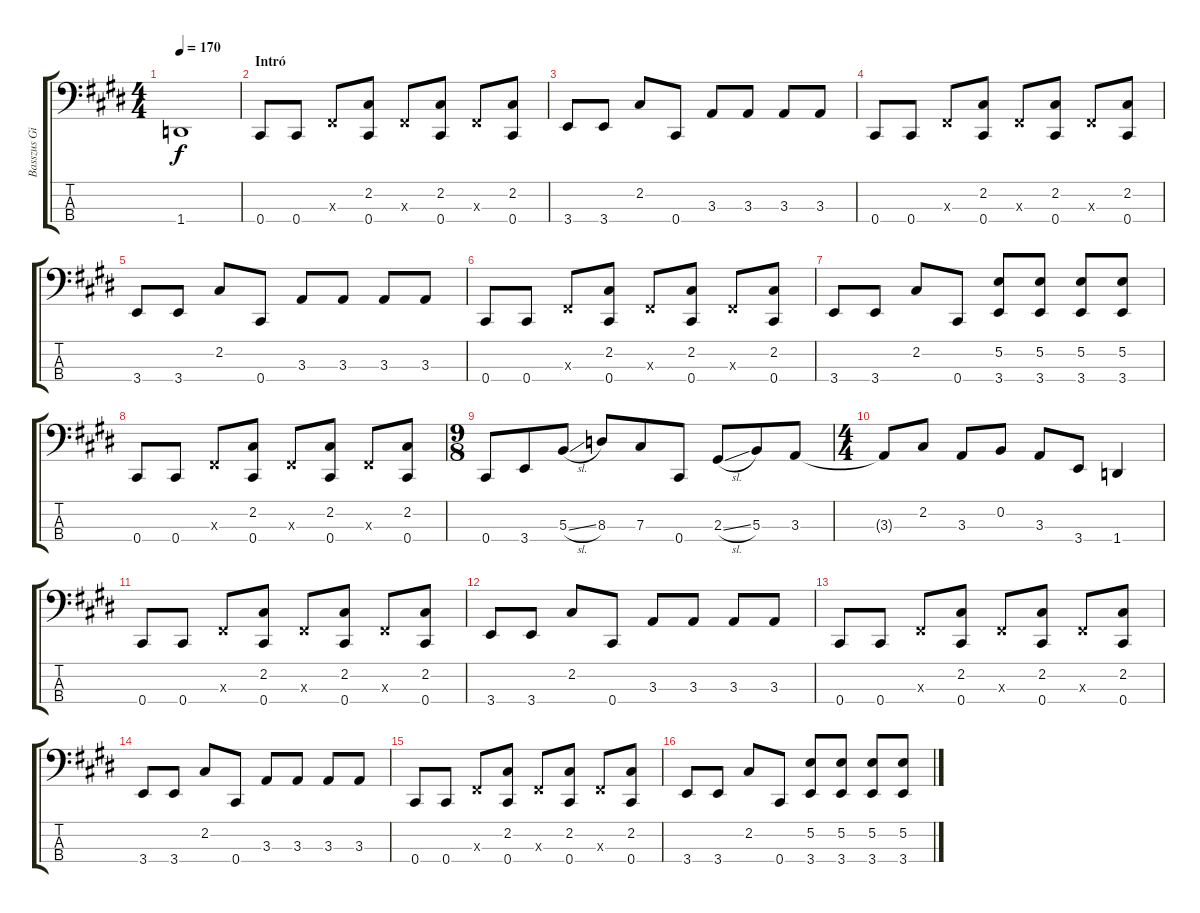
\track ("Basszus Gitár" "Basszus Gi") {instrument electricbassfinger}
\staff {score tabs}
\tuning (E2 B1 Gb1 Db1) {hide}
\ts (4 4)
\tempo 170
\clef f4
\ks c#minor
1.4{t}.1{dy f} |
\section ("" "Intró")
0.4.8 0.4.8 0.3{x}.8 (2.2 0.4).8 0.3{x}.8 (2.2 0.4).8 0.3{x}.8 (2.2 0.4).8 |
3.4.8 3.4.8 2.2.8 0.4.8 3.3.8 3.3.8 3.3.8 3.3.8 |
0.4.8 0.4.8 0.3{x}.8 (2.2 0.4).8 0.3{x}.8 (2.2 0.4).8 0.3{x}.8 (2.2 0.4).8 |
3.4.8 3.4.8 2.2.8 0.4.8 3.3.8 3.3.8 3.3.8 3.3.8 |
0.4.8 0.4.8 0.3{x}.8 (2.2 0.4).8 0.3{x}.8 (2.2 0.4).8 0.3{x}.8 (2.2 0.4).8 |
3.4.8 3.4.8 2.2.8 0.4.8 (5.2 3.4).8 (5.2 3.4).8 (5.2 3.4).8 (5.2 3.4).8 |
0.4.8 0.4.8 0.3{x}.8 (2.2 0.4).8 0.3{x}.8 (2.2 0.4).8 0.3{x}.8 (2.2 0.4).8 |
\ts (9 8)
0.4.8 3.4.8 5.3{sl}.8 8.3.8 7.3.8 0.4.8 2.3{sl}.8 5.3.8 3.3.8 |
\ts (4 4)
3.3{t}.8 2.2.8 3.3.8 0.2.8 3.3.8 3.4.8 1.4.4 |
0.4.8 0.4.8 0.3{x}.8 (2.2 0.4).8 0.3{x}.8 (2.2 0.4).8 0.3{x}.8 (2.2 0.4).8 |
3.4.8 3.4.8 2.2.8 0.4.8 3.3.8 3.3.8 3.3.8 3.3.8 |
0.4.8 0.4.8 0.3{x}.8 (2.2 0.4).8 0.3{x}.8 (2.2 0.4).8 0.3{x}.8 (2.2 0.4).8 |
3.4.8 3.4.8 2.2.8 0.4.8 3.3.8 3.3.8 3.3.8 3.3.8 |
0.4.8 0.4.8 0.3{x}.8 (2.2 0.4).8 0.3{x}.8 (2.2 0.4).8 0.3{x}.8 (2.2 0.4).8 |
3.4.8 3.4.8 2.2.8 0.4.8 (5.2 3.4).8 (5.2 3.4).8 (5.2 3.4).8 (5.2 3.4).8
